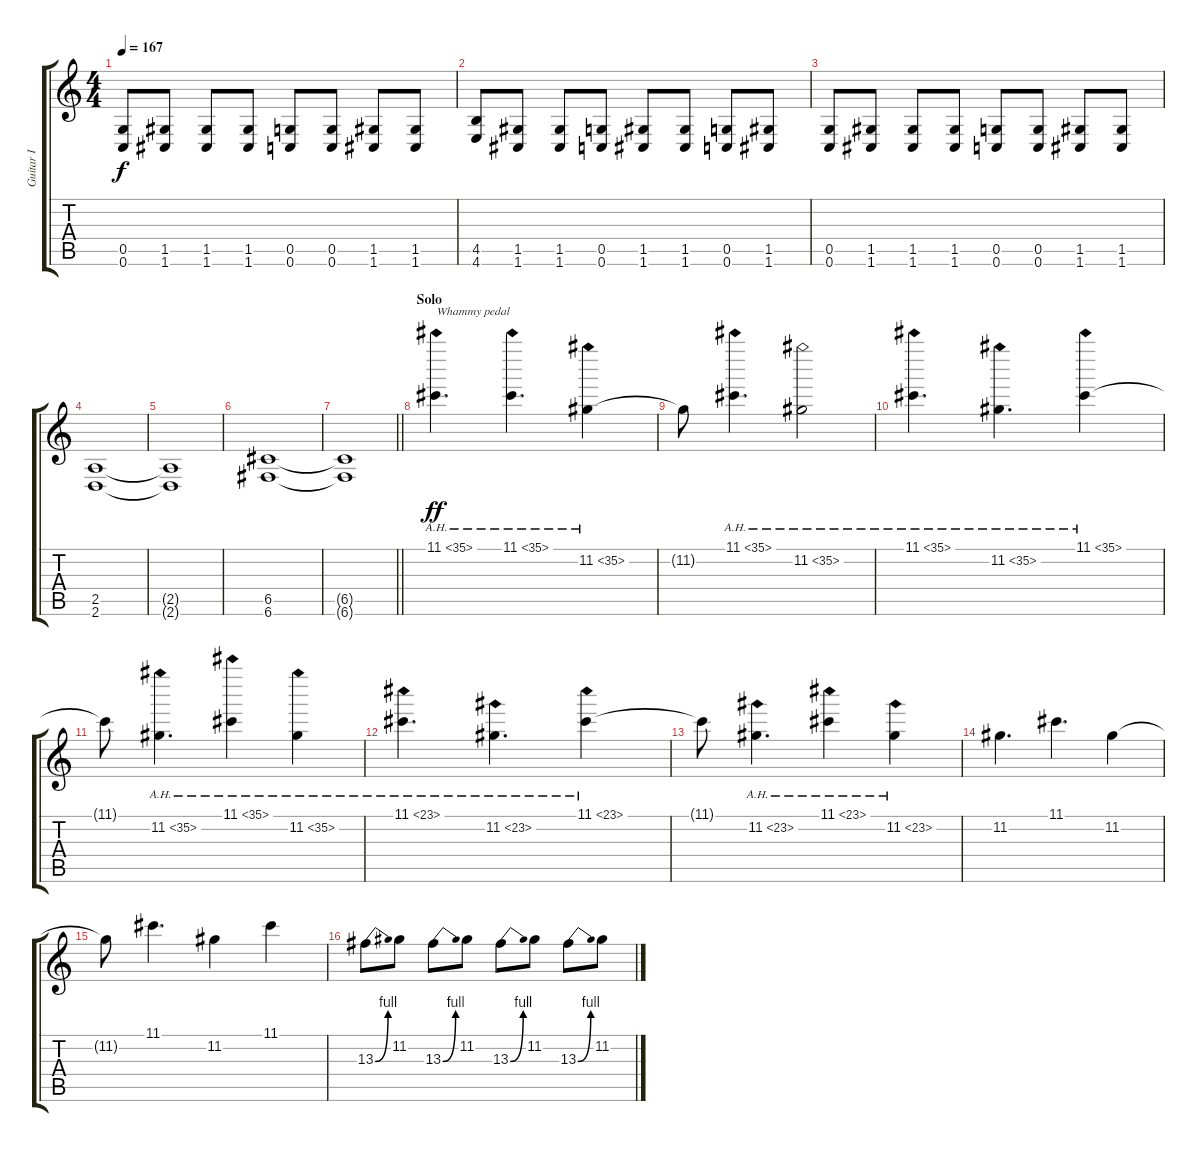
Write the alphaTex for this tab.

\track ("Guitar I" "Guitar I") {instrument distortionguitar}
\staff {score tabs}
\tuning (D4 A3 F3 C3 G2 C2) {hide}
\ts (4 4)
\tempo 167
\clef g2
\ks c
(0.5 0.6).8{dy f} (1.5 1.6).8 (1.5 1.6).8 (1.5 1.6).8 (0.5 0.6).8 (0.5 0.6).8 (1.5 1.6).8 (1.5 1.6).8 |
(4.5 4.6).8 (1.5 1.6).8 (1.5 1.6).8 (0.5 0.6).8 (1.5 1.6).8 (1.5 1.6).8 (0.5 0.6).8 (1.5 1.6).8 |
(0.5 0.6).8 (1.5 1.6).8 (1.5 1.6).8 (1.5 1.6).8 (0.5 0.6).8 (0.5 0.6).8 (1.5 1.6).8 (1.5 1.6).8 |
(2.5 2.6).1 |
(2.5{t} 2.6{t}).1 |
(6.5 6.6).1 |
\barLineRight lightlight
(6.5{t} 6.6{t}).1 |
\section ("" "Solo")
11.1{ah 24}.4{d txt "Whammy pedal" dy ff} 11.1{ah 24}.4{d} 11.2{ah 24}.4 |
11.2{t}.8 11.1{ah 24}.4{d} 11.2{ah 24}.2 |
11.1{ah 24}.4{d} 11.2{ah 24}.4{d} 11.1{ah 24}.4 |
11.1{t}.8 11.2{ah 24}.4{d} 11.1{ah 24}.4 11.2{ah 24}.4 |
11.1{ah 12}.4{d} 11.2{ah 12}.4{d} 11.1{ah 12}.4 |
11.1{t}.8 11.2{ah 12}.4{d} 11.1{ah 12}.4 11.2{ah 12}.4 |
11.2.4{d} 11.1.4{d} 11.2.4 |
11.2{t}.8 11.1.4{d} 11.2.4 11.1.4 |
13.3{be (bend 0 0 60 4)}.8 11.2.8 13.3{be (bend 0 0 60 4)}.8 11.2.8 13.3{be (bend 0 0 60 4)}.8 11.2.8 13.3{be (bend 0 0 60 4)}.8 11.2.8
